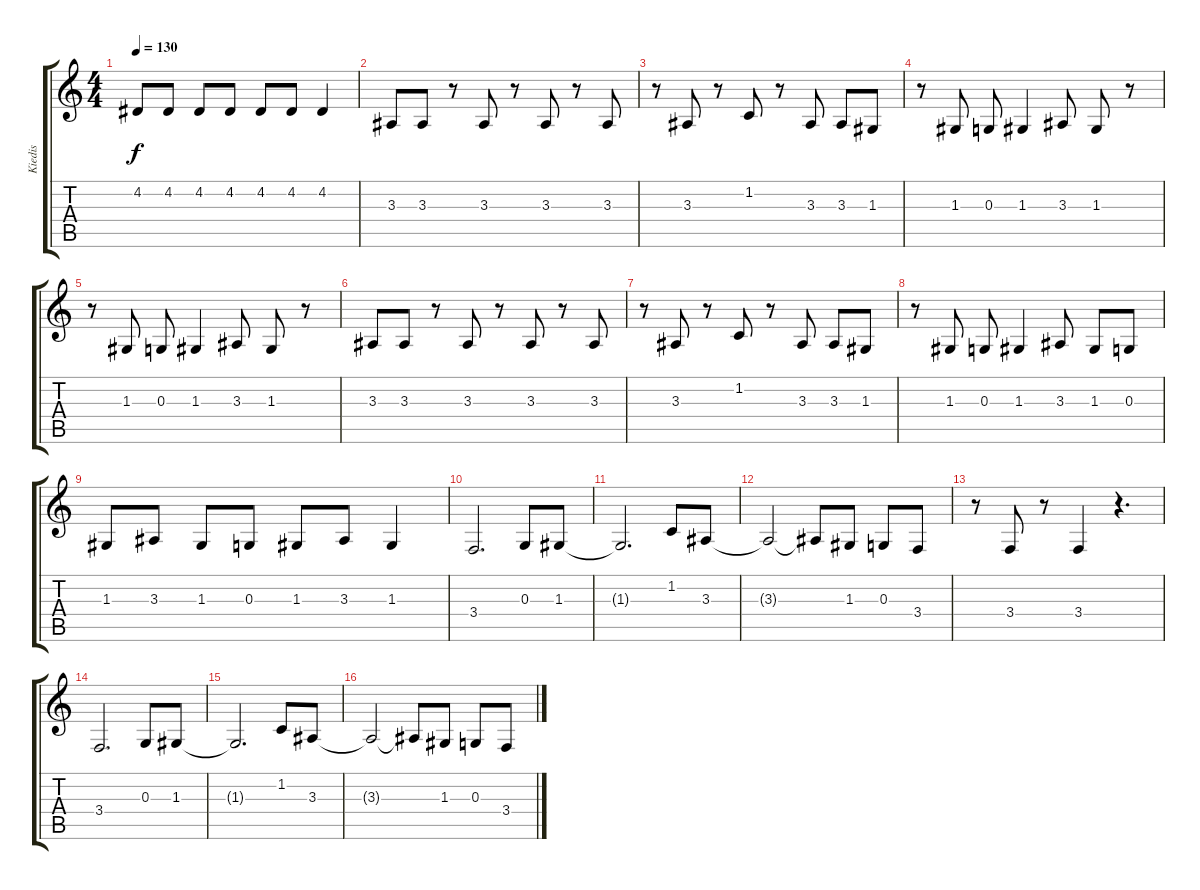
\track ("Kiedis" "Kiedis") {instrument recorder}
\staff {score tabs}
\tuning (E4 B3 G3 D3 A2 E2) {hide}
\ts (4 4)
\tempo 130
\clef g2
\ks c
4.2.8{dy f} 4.2.8 4.2.8 4.2.8 4.2.8 4.2.8 4.2.4 |
3.3.8 3.3.8 r.8 3.3.8 r.8 3.3.8 r.8 3.3.8 |
r.8 3.3.8 r.8 1.2.8 r.8 3.3.8 3.3.8 1.3.8 |
r.8 1.3.8 0.3.8 1.3.4 3.3.8 1.3.8 r.8 |
r.8 1.3.8 0.3.8 1.3.4 3.3.8 1.3.8 r.8 |
3.3.8 3.3.8 r.8 3.3.8 r.8 3.3.8 r.8 3.3.8 |
r.8 3.3.8 r.8 1.2.8 r.8 3.3.8 3.3.8 1.3.8 |
r.8 1.3.8 0.3.8 1.3.4 3.3.8 1.3.8 0.3.8 |
1.3.8 3.3.8 1.3.8 0.3.8 1.3.8 3.3.8 1.3.4 |
3.4.2{d} 0.3.8 1.3.8 |
1.3{t}.2{d} 1.2.8 3.3.8 |
3.3{t}.2 3.3{t}.8 1.3.8 0.3.8 3.4.8 |
r.8 3.4.8 r.8 3.4.4 r.4{d} |
3.4.2{d} 0.3.8 1.3.8 |
1.3{t}.2{d} 1.2.8 3.3.8 |
3.3{t}.2 3.3{t}.8 1.3.8 0.3.8 3.4.8
